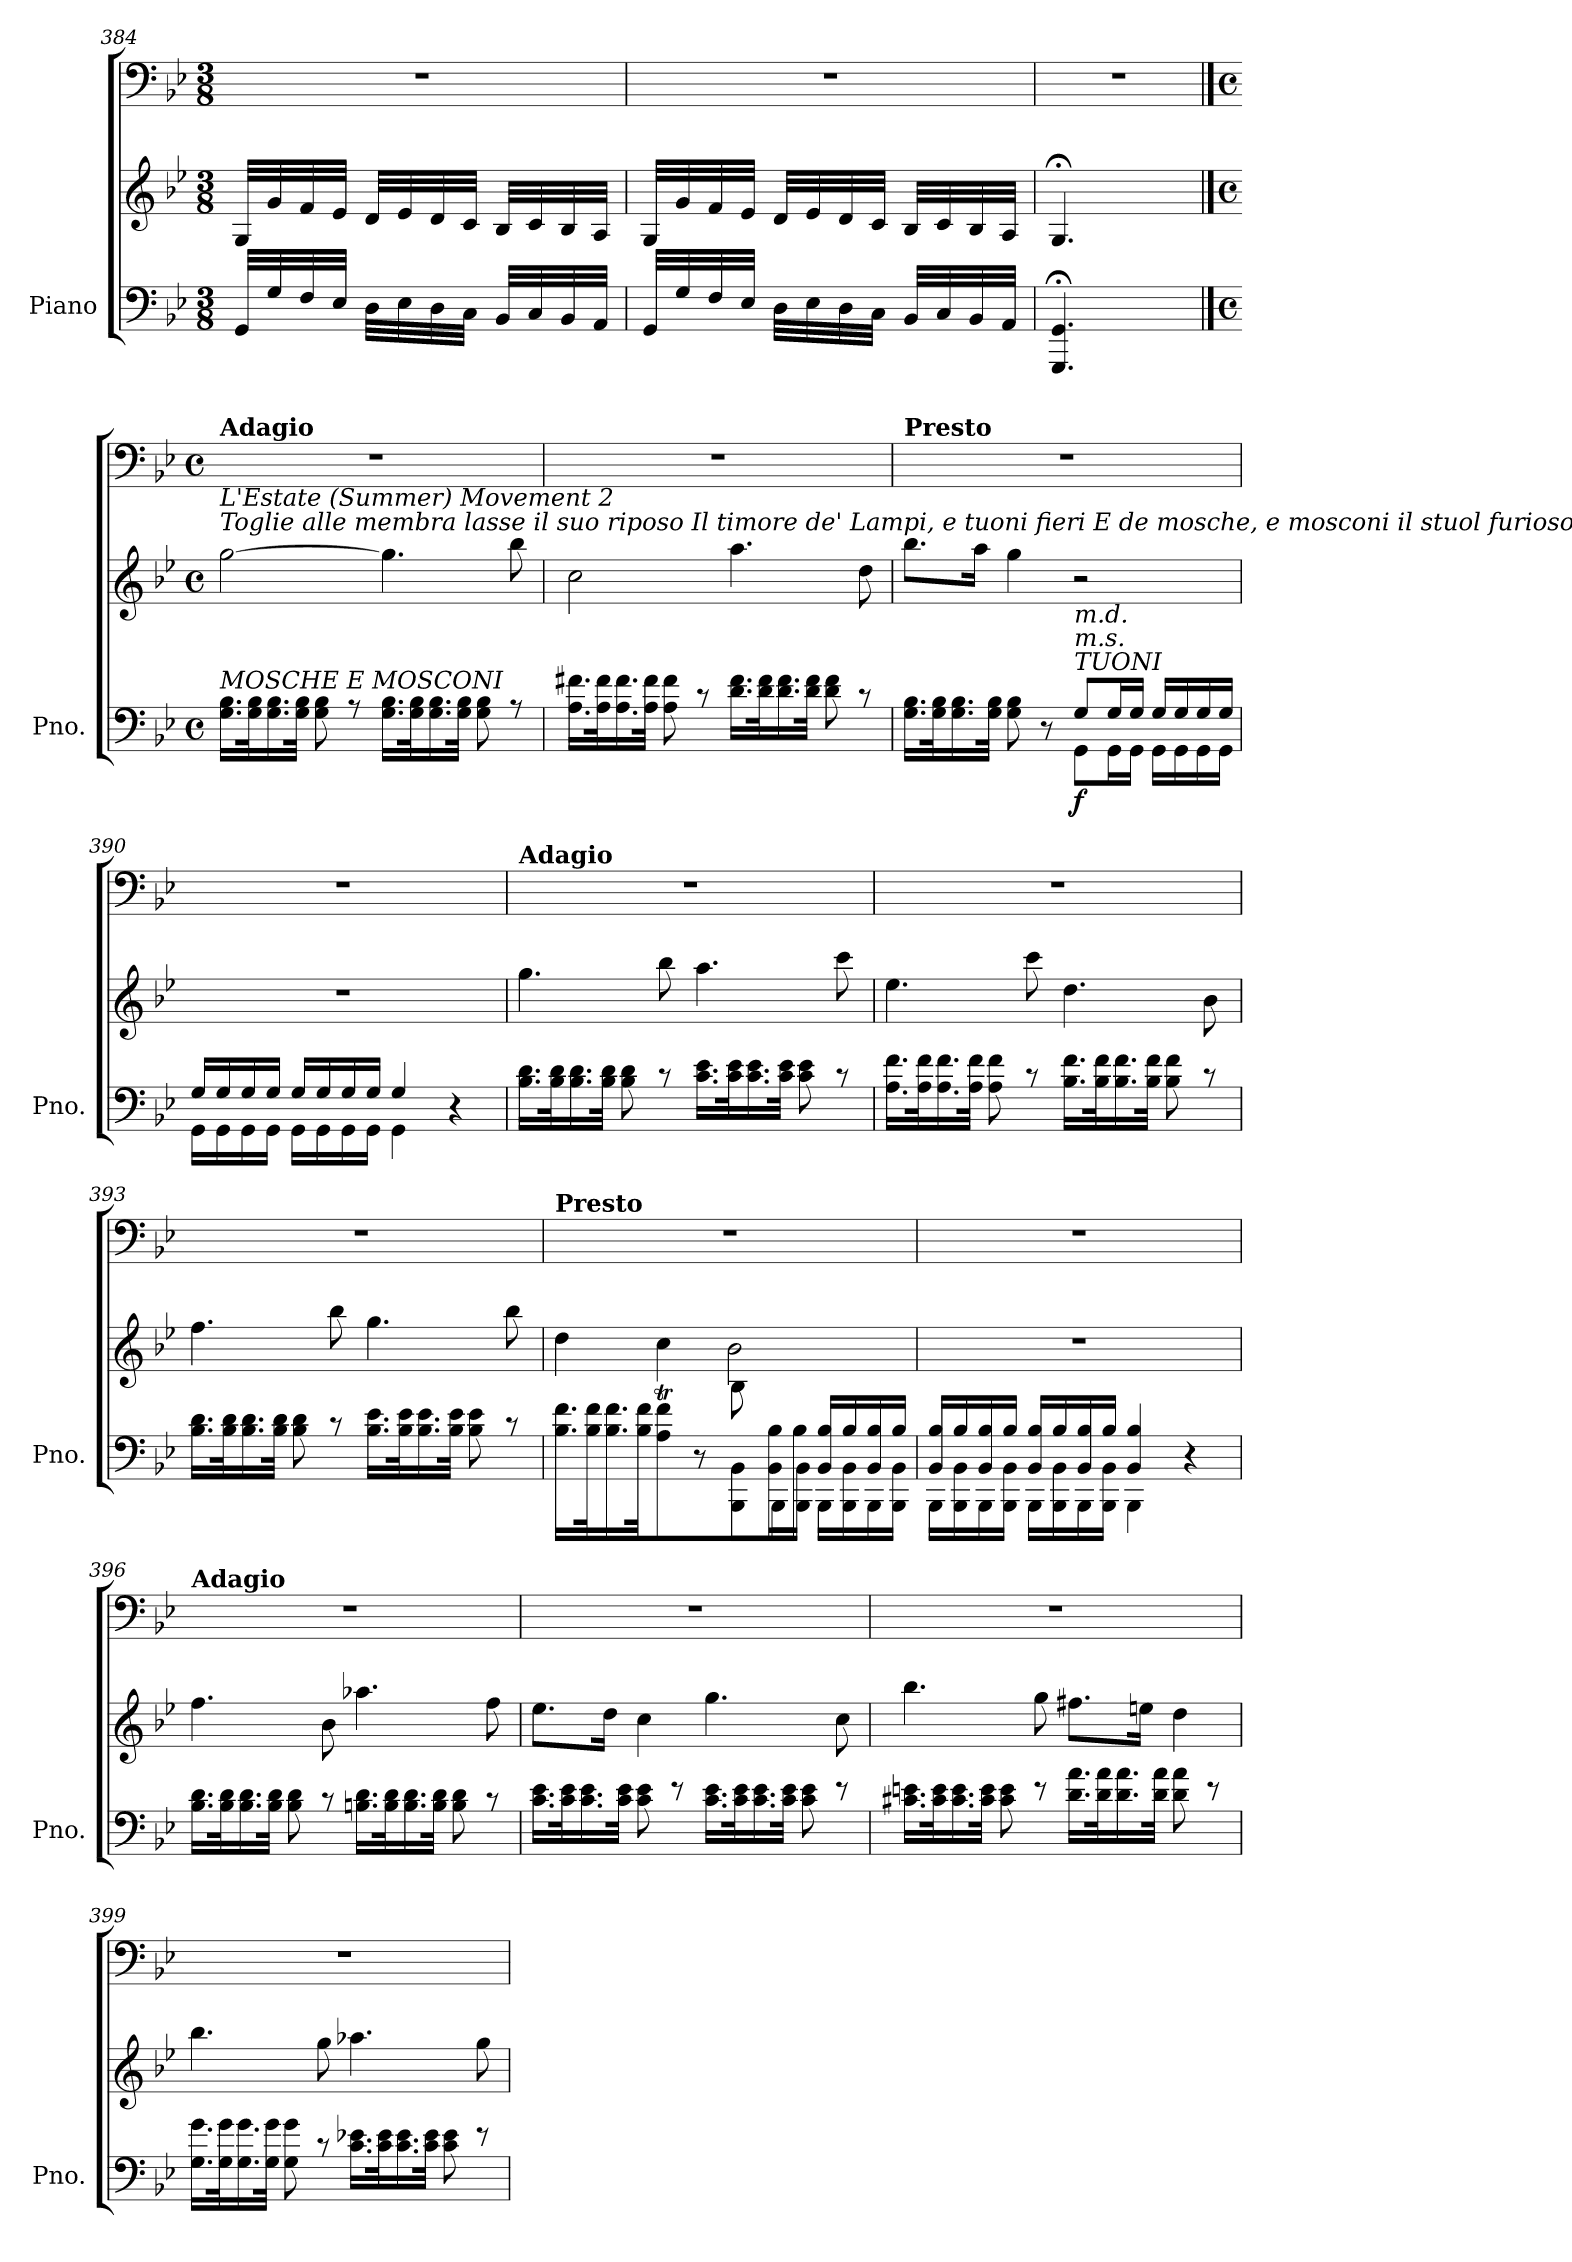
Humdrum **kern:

**kern	**kern	**kern	**dynam
*part1	*part1	*part1	*part1
*staff3	*staff2	*staff1	*staff1/2/3
*I"Piano	*	*	*
*I'Pno.	*	*	*
!!LO:PB:g=z
*clefF4	*clefG2	*clefF4	*
*k[b-e-]	*k[b-e-]	*k[b-e-]	*
*M3/8	*M3/8	*M3/8	*
=384	=384	=384	=384
*^	*	*	*
32GG/LLL	4.ryy	32G/LLL	4.r	.
32G/	.	32g/	.	.
32F/	.	32f/	.	.
32E-/JJJ	.	32e-/JJJ	.	.
32D\LLL	.	32d/LLL	.	.
32E-\	.	32e-/	.	.
32D\	.	32d/	.	.
32C\JJJ	.	32c/JJJ	.	.
32BB-/LLL	.	32B-/LLL	.	.
32C/	.	32c/	.	.
32BB-/	.	32B-/	.	.
32AA/JJJ	.	32A/JJJ	.	.
=385	=385	=385	=385	=385
32GG/LLL	4.ryy	32G/LLL	4.r	.
32G/	.	32g/	.	.
32F/	.	32f/	.	.
32E-/JJJ	.	32e-/JJJ	.	.
32D\LLL	.	32d/LLL	.	.
32E-\	.	32e-/	.	.
32D\	.	32d/	.	.
32C\JJJ	.	32c/JJJ	.	.
32BB-/LLL	.	32B-/LLL	.	.
32C/	.	32c/	.	.
32BB-/	.	32B-/	.	.
32AA/JJJ	.	32A/JJJ	.	.
=386	=386	=386	=386	=386
4.GGG/;< 4.GG/;<	4.ryy	4.G;</	4.r	.
!!LO:LB:g=z
==387	==387	==387	==387	==387
*M4/4	*	*M4/4	*M4/4	*
*met(c)	*	*met(c)	*met(c)	*
!	!	!	!LO:TX:a:B:t=Adagio	!
!	!	!LO:TX:a:i:t=Toglie alle membra lasse il suo riposo Il timore de' Lampi, e tuoni fieri E de mosche, e mosconi il stuol furioso!	!	!
!	!	!LO:TX:a:i:t=L'Estate (Summer) Movement 2	!	!
!LO:TX:a:i:t=MOSCHE E MOSCONI	!	!	!	!
!	!	!	!	!LO:DY:b=3
!	!	!	!	!LO:DY:n=1:b=2
16.G\ 16.B-\LL	1ryy	[2gg\	1r	p mf
32G\ 32B-\K	.	.	.	.
16.G\ 16.B-\	.	.	.	.
32G\ 32B-\JJk	.	.	.	.
8G\ 8B-\	.	.	.	.
8r	.	.	.	.
16.G\ 16.B-\LL	.	4.gg\]	.	.
32G\ 32B-\K	.	.	.	.
16.G\ 16.B-\	.	.	.	.
32G\ 32B-\JJk	.	.	.	.
8G\ 8B-\	.	.	.	.
8r	.	8bb-\	.	.
=388	=388	=388	=388	=388
16.A\ 16.f#X\LL	1ryy	2cc\	1r	.
32A\ 32f#\K	.	.	.	.
16.A\ 16.f#\	.	.	.	.
32A\ 32f#\JJk	.	.	.	.
8A\ 8f#\	.	.	.	.
8r	.	.	.	.
16.d\ 16.f#\LL	.	4.aa\	.	.
32d\ 32f#\K	.	.	.	.
16.d\ 16.f#\	.	.	.	.
32d\ 32f#\JJk	.	.	.	.
8d\ 8f#\	.	.	.	.
8r	.	8dd\	.	.
=389	=389	=389	=389	=389
*	*	*	*MM44	*
!	!	!	!LO:TX:a:B:t=Presto	!
16.G\ 16.B-\LL	2ryy	8.bb-\L	1r	.
32G\ 32B-\K	.	.	.	.
16.G\ 16.B-\	.	.	.	.
.	.	16aa\Jk	.	.
32G\ 32B-\JJk	.	.	.	.
8G\ 8B-\	.	4gg\	.	.
8r	.	.	.	.
!LO:TX:a:i:t=TUONI	!	!	!	!
!LO:TX:a:i:t=m.s.	!	!	!	!
!LO:TX:a:i:t=m.d.	!	!	!	!
!	!	!	!	!LO:DY:b=3
8G/L	8GG\L	2r	.	f
*	*	*	*MM144	*
16G/L	16GG\L	.	.	.
16G/JJ	16GG\JJ	.	.	.
16G/LL	16GG\LL	.	.	.
16G/	16GG\	.	.	.
16G/	16GG\	.	.	.
16G/JJ	16GG\JJ	.	.	.
!!LO:LB:g=z
=390	=390	=390	=390	=390
16G/LL	16GG\LL	1r	1r	.
16G/	16GG\	.	.	.
16G/	16GG\	.	.	.
16G/JJ	16GG\JJ	.	.	.
16G/LL	16GG\LL	.	.	.
16G/	16GG\	.	.	.
16G/	16GG\	.	.	.
16G/JJ	16GG\JJ	.	.	.
*	*	*	*MM80	*
4G/	4GG\	.	.	.
4r	4ryy	.	.	.
=391	=391	=391	=391	=391
!	!	!	!LO:TX:a:B:t=Adagio	!
!	!	!	!	!LO:DY:b=3
!	!	!	!	!LO:DY:n=1:b=3
!	!	!	!	!LO:DY:n=2:b=3
!	!	!	!	!LO:DY:n=3:b=2
!	!	!	!	!LO:DY:n=4:b=2
!	!	!	!	!LO:DY:n=5:b=2
16.B-\ 16.d\LL	1ryy	4.gg\	1r	other-dynamics p other-dynamics other-dynamics mf other-dynamics
32B-\ 32d\K	.	.	.	.
16.B-\ 16.d\	.	.	.	.
32B-\ 32d\JJk	.	.	.	.
8B-\ 8d\	.	.	.	.
8r	.	8bb-\	.	.
16.c\ 16.e-\LL	.	4.aa\	.	.
32c\ 32e-\K	.	.	.	.
16.c\ 16.e-\	.	.	.	.
32c\ 32e-\JJk	.	.	.	.
8c\ 8e-\	.	.	.	.
8r	.	8ccc\	.	.
=392	=392	=392	=392	=392
16.A\ 16.f\LL	1ryy	4.ee-\	1r	.
32A\ 32f\K	.	.	.	.
16.A\ 16.f\	.	.	.	.
32A\ 32f\JJk	.	.	.	.
8A\ 8f\	.	.	.	.
8r	.	8ccc\	.	.
16.B-\ 16.f\LL	.	4.dd\	.	.
32B-\ 32f\K	.	.	.	.
16.B-\ 16.f\	.	.	.	.
32B-\ 32f\JJk	.	.	.	.
8B-\ 8f\	.	.	.	.
8r	.	8b-\	.	.
!!LO:PB:g=z
=393	=393	=393	=393	=393
16.B-\ 16.d\LL	1ryy	4.ff\	1r	.
32B-\ 32d\K	.	.	.	.
16.B-\ 16.d\	.	.	.	.
32B-\ 32d\JJk	.	.	.	.
8B-\ 8d\	.	.	.	.
8r	.	8bb-\	.	.
16.B-\ 16.e-\LL	.	4.gg\	.	.
32B-\ 32e-\K	.	.	.	.
16.B-\ 16.e-\	.	.	.	.
32B-\ 32e-\JJk	.	.	.	.
8B-\ 8e-\	.	.	.	.
8r	.	8bb-\	.	.
=394	=394	=394	=394	=394
*	*	*^	*	*
!	!	!	!	!LO:TX:a:B:t=Presto	!
16.B-\ 16.f\LL	2ryy	2ryy	4dd\	1r	.
32B-\ 32f\K	.	.	.	.	.
16.B-\ 16.f\	.	.	.	.	.
32B-\ 32f\JJk	.	.	.	.	.
8A\ 8f\	.	.	4ccT\	.	.
8r	.	.	.	.	.
!	!	!	!	!	!LO:DY:b=3
!	!	!	!	!	!LO:DY:n=1:b=3
!	!	!	!	!	!LO:DY:n=2:b=3
8ryy	8BBB-\ 8BB-\L	8B-\L	2b-\	.	other-dynamics f other-dynamics
*	*	*	*	*MM144	*
16BB-/ 16B-/L	16BBB-\L	4.ryy	.	.	.
16B-/JJ	16BBB-\ 16BB-\JJ	.	.	.	.
16BB-/ 16B-/LL	16BBB-\LL	.	.	.	.
16B-/	16BBB-\ 16BB-\	.	.	.	.
16BB-/ 16B-/	16BBB-\	.	.	.	.
16B-/JJ	16BBB-\ 16BB-\JJ	.	.	.	.
*	*	*v	*v	*	*
!!LO:LB:g=z
=395	=395	=395	=395	=395
16BB-/ 16B-/LL	16BBB-\LL	1r	1r	.
16B-/	16BBB-\ 16BB-\	.	.	.
16BB-/ 16B-/	16BBB-\	.	.	.
16B-/JJ	16BBB-\ 16BB-\JJ	.	.	.
16BB-/ 16B-/LL	16BBB-\LL	.	.	.
16B-/	16BBB-\ 16BB-\	.	.	.
16BB-/ 16B-/	16BBB-\	.	.	.
16B-/JJ	16BBB-\ 16BB-\JJ	.	.	.
*	*	*	*MM80	*
4BB-/ 4B-/	4BBB-\	.	.	.
4r	4ryy	.	.	.
!!LO:LB:g=z
=396	=396	=396	=396	=396
!	!	!	!LO:TX:a:B:t=Adagio	!
!	!	!	!	!LO:DY:b=3
!	!	!	!	!LO:DY:n=1:b=3
!	!	!	!	!LO:DY:n=2:b=3
!	!	!	!	!LO:DY:n=3:b=2
!	!	!	!	!LO:DY:n=4:b=2
!	!	!	!	!LO:DY:n=5:b=2
16.B-\ 16.d\LL	1ryy	4.ff\	1r	other-dynamics p other-dynamics other-dynamics mf other-dynamics
32B-\ 32d\K	.	.	.	.
16.B-\ 16.d\	.	.	.	.
32B-\ 32d\JJk	.	.	.	.
8B-\ 8d\	.	.	.	.
8r	.	8b-\	.	.
16.Bn\ 16.d\LL	.	4.aa-X\	.	.
32B\ 32d\K	.	.	.	.
16.B\ 16.d\	.	.	.	.
32B\ 32d\JJk	.	.	.	.
8B\ 8d\	.	.	.	.
8r	.	8ff\	.	.
=397	=397	=397	=397	=397
16.c\ 16.e-\LL	1ryy	8.ee-\L	1r	.
32c\ 32e-\K	.	.	.	.
16.c\ 16.e-\	.	.	.	.
.	.	16dd\Jk	.	.
32c\ 32e-\JJk	.	.	.	.
8c\ 8e-\	.	4cc\	.	.
8r	.	.	.	.
16.c\ 16.e-\LL	.	4.gg\	.	.
32c\ 32e-\K	.	.	.	.
16.c\ 16.e-\	.	.	.	.
32c\ 32e-\JJk	.	.	.	.
8c\ 8e-\	.	.	.	.
8r	.	8cc\	.	.
!!LO:LB:g=z
=398	=398	=398	=398	=398
16.c#X\ 16.en\LL	1ryy	4.bb-\	1r	.
32c#\ 32e\K	.	.	.	.
16.c#\ 16.e\	.	.	.	.
32c#\ 32e\JJk	.	.	.	.
8c#\ 8e\	.	.	.	.
8r	.	8gg\	.	.
16.d\ 16.a\LL	.	8.ff#X\L	.	.
32d\ 32a\K	.	.	.	.
16.d\ 16.a\	.	.	.	.
.	.	16een\Jk	.	.
32d\ 32a\JJk	.	.	.	.
8d\ 8a\	.	4dd\	.	.
8r	.	.	.	.
!!LO:PB:g=z
=399	=399	=399	=399	=399
16.G\ 16.g\LL	1ryy	4.bb-\	1r	.
32G\ 32g\K	.	.	.	.
16.G\ 16.g\	.	.	.	.
32G\ 32g\JJk	.	.	.	.
8G\ 8g\	.	.	.	.
8r	.	8gg\	.	.
16.c\ 16.e-X\LL	.	4.aa-X\	.	.
32c\ 32e-\K	.	.	.	.
16.c\ 16.e-\	.	.	.	.
32c\ 32e-\JJk	.	.	.	.
8c\ 8e-\	.	.	.	.
8r	.	8gg\	.	.
*v	*v	*	*	*
=	=	=	=
*-	*-	*-	*-
